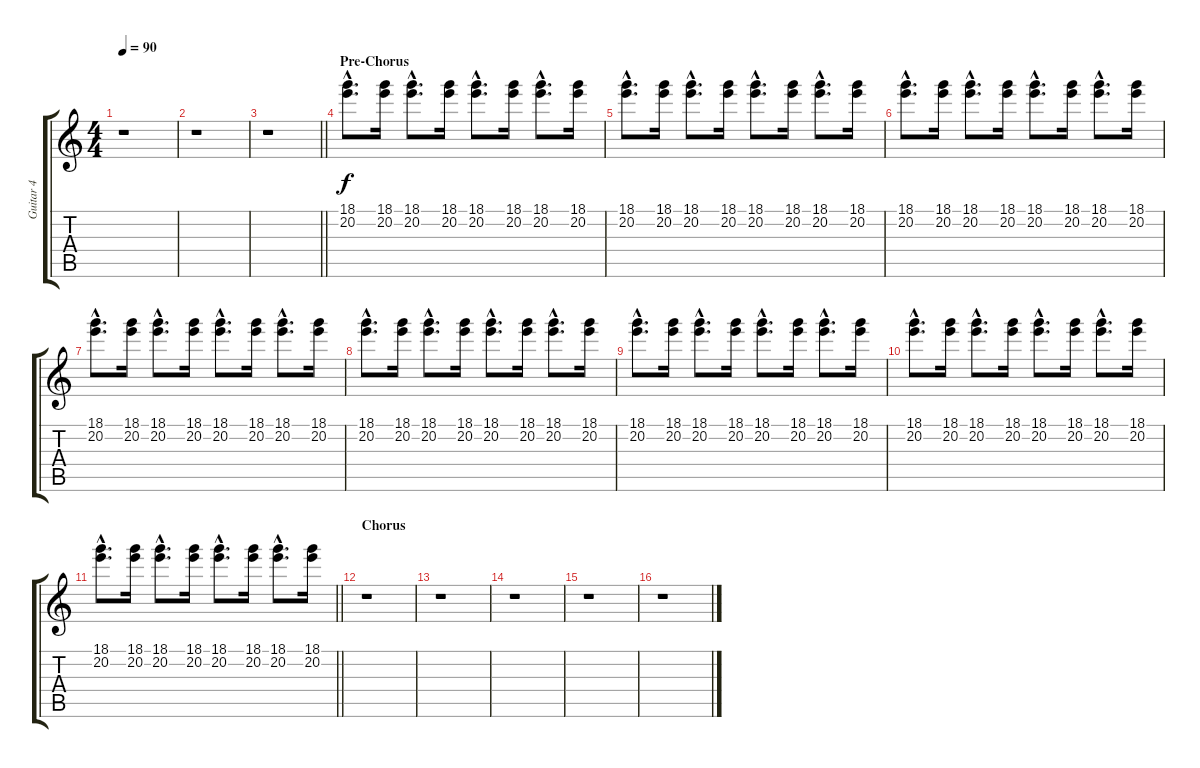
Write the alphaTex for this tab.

\track ("Guitar 4" "Guitar 4") {instrument electricguitarclean}
\staff {score tabs}
\tuning (Db4 Ab3 E3 B2 Gb2 Db2) {hide}
\ts (4 4)
\tempo 90
\clef g2
\ks c
r.1{dy f} |
r.1 |
\barLineRight lightlight
r.1 |
\section ("" "Pre-Chorus")
(18.1{hac} 20.2{hac}).8{d} (18.1 20.2).16 (18.1{hac} 20.2{hac}).8{d} (18.1 20.2).16 (18.1{hac} 20.2{hac}).8{d} (18.1 20.2).16 (18.1{hac} 20.2{hac}).8{d} (18.1 20.2).16 |
(18.1{hac} 20.2{hac}).8{d} (18.1 20.2).16 (18.1{hac} 20.2{hac}).8{d} (18.1 20.2).16 (18.1{hac} 20.2{hac}).8{d} (18.1 20.2).16 (18.1{hac} 20.2{hac}).8{d} (18.1 20.2).16 |
(18.1{hac} 20.2{hac}).8{d} (18.1 20.2).16 (18.1{hac} 20.2{hac}).8{d} (18.1 20.2).16 (18.1{hac} 20.2{hac}).8{d} (18.1 20.2).16 (18.1{hac} 20.2{hac}).8{d} (18.1 20.2).16 |
(18.1{hac} 20.2{hac}).8{d} (18.1 20.2).16 (18.1{hac} 20.2{hac}).8{d} (18.1 20.2).16 (18.1{hac} 20.2{hac}).8{d} (18.1 20.2).16 (18.1{hac} 20.2{hac}).8{d} (18.1 20.2).16 |
(18.1{hac} 20.2{hac}).8{d} (18.1 20.2).16 (18.1{hac} 20.2{hac}).8{d} (18.1 20.2).16 (18.1{hac} 20.2{hac}).8{d} (18.1 20.2).16 (18.1{hac} 20.2{hac}).8{d} (18.1 20.2).16 |
(18.1{hac} 20.2{hac}).8{d} (18.1 20.2).16 (18.1{hac} 20.2{hac}).8{d} (18.1 20.2).16 (18.1{hac} 20.2{hac}).8{d} (18.1 20.2).16 (18.1{hac} 20.2{hac}).8{d} (18.1 20.2).16 |
(18.1{hac} 20.2{hac}).8{d} (18.1 20.2).16 (18.1{hac} 20.2{hac}).8{d} (18.1 20.2).16 (18.1{hac} 20.2{hac}).8{d} (18.1 20.2).16 (18.1{hac} 20.2{hac}).8{d} (18.1 20.2).16 |
\barLineRight lightlight
(18.1{hac} 20.2{hac}).8{d} (18.1 20.2).16 (18.1{hac} 20.2{hac}).8{d} (18.1 20.2).16 (18.1{hac} 20.2{hac}).8{d} (18.1 20.2).16 (18.1{hac} 20.2{hac}).8{d} (18.1 20.2).16 |
\section ("" "Chorus")
r.1 |
r.1 |
r.1 |
r.1 |
r.1
